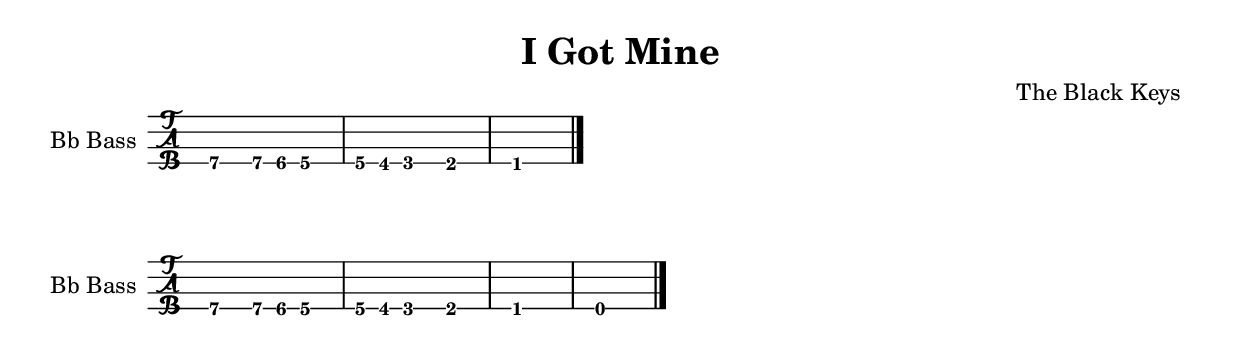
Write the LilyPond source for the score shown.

\version "2.22.1"

\book {
  \header{
  title = "I Got Mine"
  composer = "The Black Keys"
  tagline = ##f
  }

  \score {
    \new TabStaff {
      \set TabStaff.instrumentName = #"Bb Bass "
      \set TabStaff.shortInstrumentName = #"B "
      \set Staff.stringTunings = \stringTuning < d,, g,, c, f, >
      \relative c, {
        a4.\4 a8\4 aes\4 g4.\4 | g8\4 ges\4 f4.\4 e4.\4 | ees1 \bar "|."
      }
    }
  }

  \score {
    \new TabStaff {
      \set TabStaff.instrumentName = #"Bb Bass "
      \set TabStaff.shortInstrumentName = #"B "
      \set Staff.stringTunings = \stringTuning < d,, g,, c, f, >
      \relative c, {
        a4.\4 a8\4 aes\4 g4.\4 | g8\4 ges\4 f4.\4 e4.\4 | ees1\4 | d\4 \bar "|."
      }
    }
  }
}
